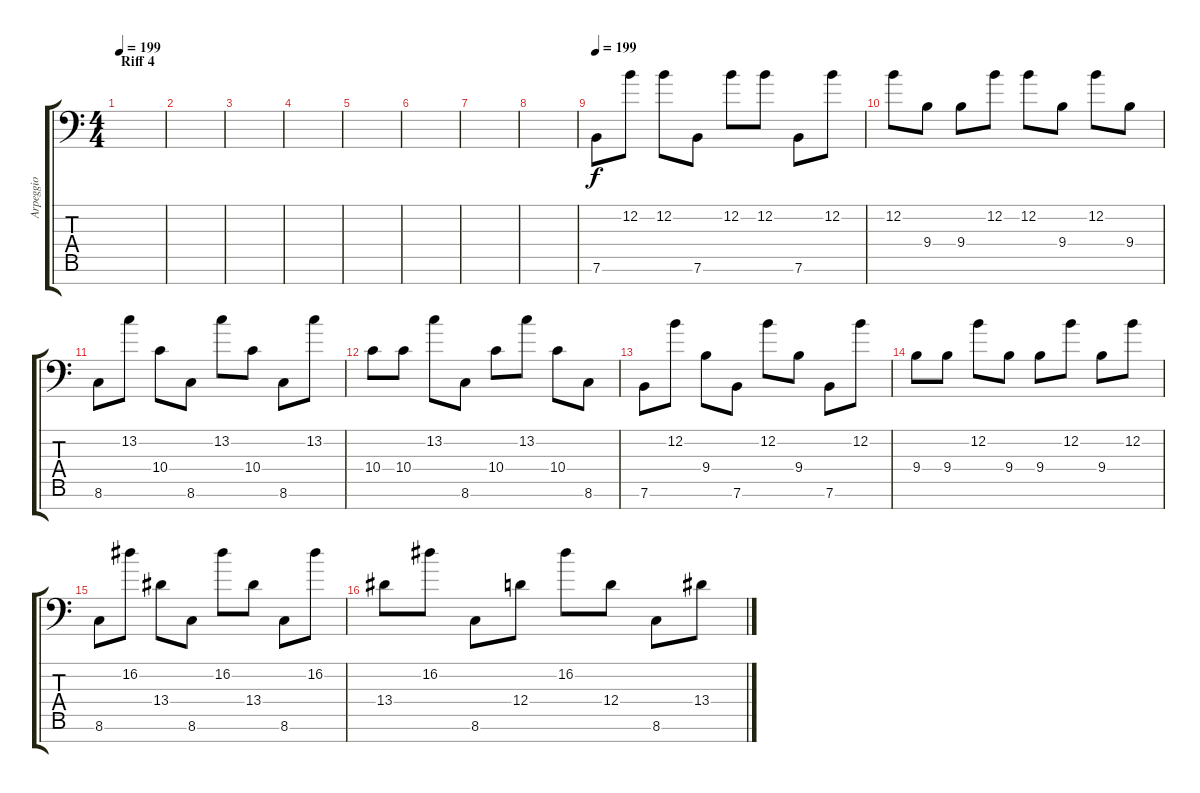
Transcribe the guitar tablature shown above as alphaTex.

\track ("Arpeggio" "Arpeggio") {instrument lead2sawtooth}
\staff {score tabs}
\tuning (C8 B3 G3 D3 A2 E2 C-1) {hide}
\ts (4 4)
\section ("" "Riff 4")
\tempo 199
\clef f4
\ks c
|
|
|
|
|
|
|
|
\tempo 199
7.6.8 12.2.8 12.2.8 7.6.8 12.2.8 12.2.8 7.6.8 12.2.8 |
12.2.8 9.4.8 9.4.8 12.2.8 12.2.8 9.4.8 12.2.8 9.4.8 |
8.6.8 13.2.8 10.4.8 8.6.8 13.2.8 10.4.8 8.6.8 13.2.8 |
10.4.8 10.4.8 13.2.8 8.6.8 10.4.8 13.2.8 10.4.8 8.6.8 |
7.6.8 12.2.8 9.4.8 7.6.8 12.2.8 9.4.8 7.6.8 12.2.8 |
9.4.8 9.4.8 12.2.8 9.4.8 9.4.8 12.2.8 9.4.8 12.2.8 |
8.6.8 16.2.8 13.4.8 8.6.8 16.2.8 13.4.8 8.6.8 16.2.8 |
13.4.8 16.2.8 8.6.8 12.4.8 16.2.8 12.4.8 8.6.8 13.4.8
